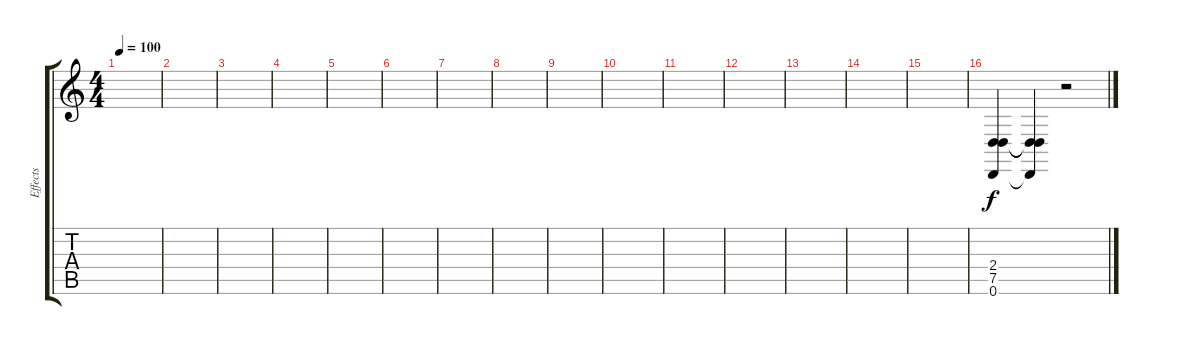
\track ("Effects" "Effects") {instrument fx7echoes}
\staff {score tabs}
\tuning (D4 A3 F3 C3 G2 D2) {hide}
\ts (4 4)
\tempo 100
\clef g2
\ks c
|
|
|
|
|
|
|
|
|
|
|
|
|
|
|
(2.4 7.5 0.6).4 (2.4{t} 7.5{t} 0.6{t}).4 r.2
